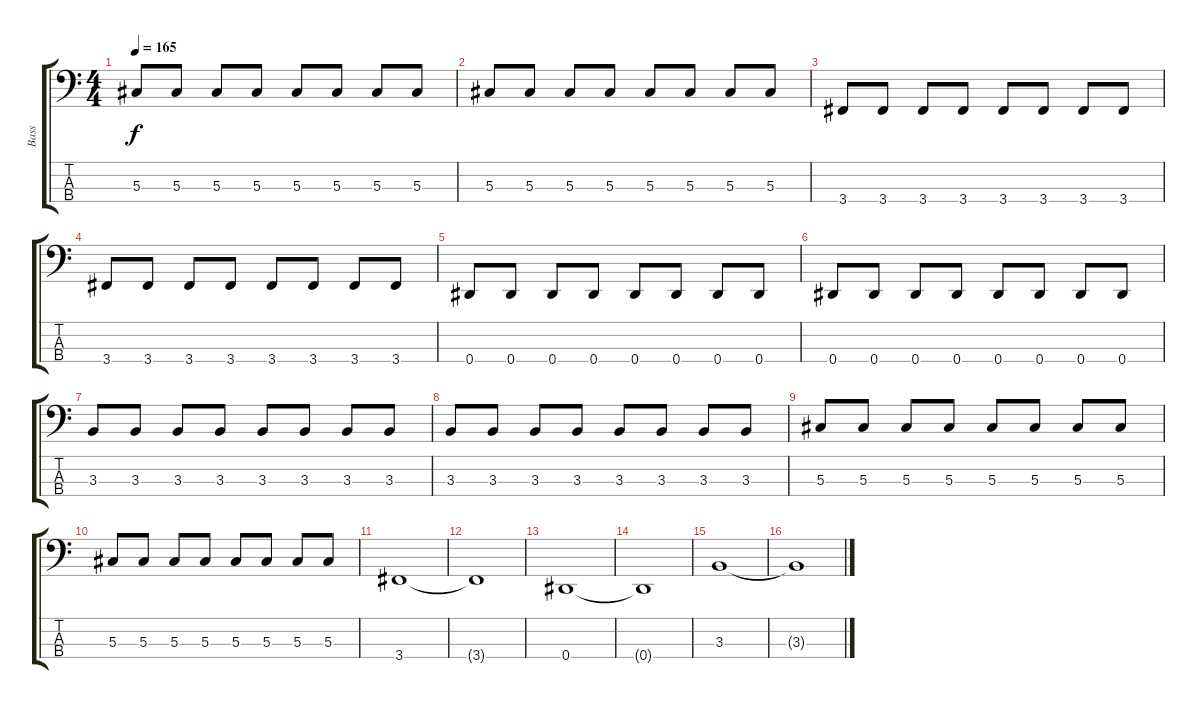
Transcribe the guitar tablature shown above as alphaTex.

\track ("Bass" "Bass") {instrument electricbassfinger}
\staff {score tabs}
\tuning (Gb2 Db2 Ab1 Eb1) {hide}
\ts (4 4)
\tempo 165
\clef f4
\ks c
5.3.8{dy f} 5.3.8 5.3.8 5.3.8 5.3.8 5.3.8 5.3.8 5.3.8 |
5.3.8 5.3.8 5.3.8 5.3.8 5.3.8 5.3.8 5.3.8 5.3.8 |
3.4.8 3.4.8 3.4.8 3.4.8 3.4.8 3.4.8 3.4.8 3.4.8 |
3.4.8 3.4.8 3.4.8 3.4.8 3.4.8 3.4.8 3.4.8 3.4.8 |
0.4.8 0.4.8 0.4.8 0.4.8 0.4.8 0.4.8 0.4.8 0.4.8 |
0.4.8 0.4.8 0.4.8 0.4.8 0.4.8 0.4.8 0.4.8 0.4.8 |
3.3.8 3.3.8 3.3.8 3.3.8 3.3.8 3.3.8 3.3.8 3.3.8 |
3.3.8 3.3.8 3.3.8 3.3.8 3.3.8 3.3.8 3.3.8 3.3.8 |
5.3.8 5.3.8 5.3.8 5.3.8 5.3.8 5.3.8 5.3.8 5.3.8 |
5.3.8 5.3.8 5.3.8 5.3.8 5.3.8 5.3.8 5.3.8 5.3.8 |
3.4.1 |
3.4{t}.1 |
0.4.1 |
0.4{t}.1 |
3.3.1 |
3.3{t}.1
